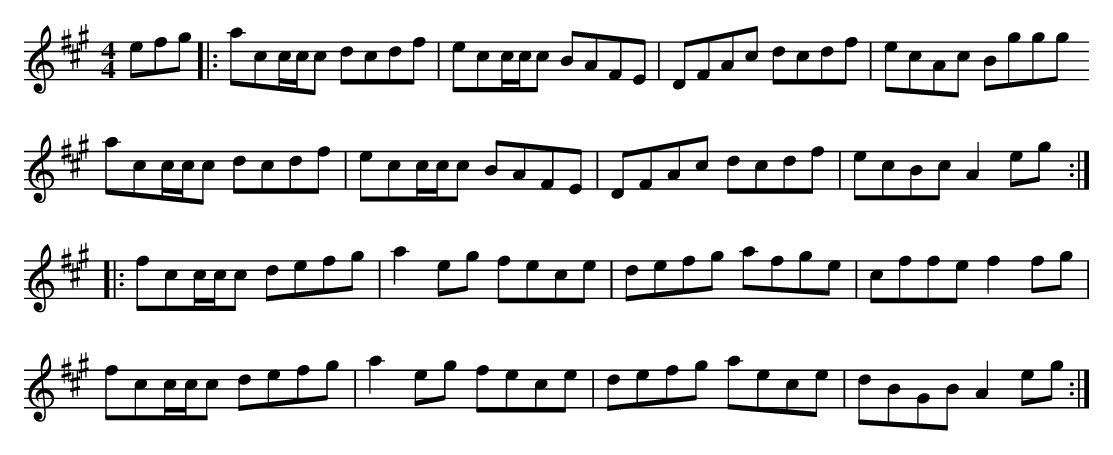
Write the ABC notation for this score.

X:1
M:4/4
K:A
efg|:acc/c/c dcdf|ecc/c/c BAFE|DFAc dcdf|ecAc Bggg
acc/c/c dcdf|ecc/c/c BAFE|DFAc dcdf|ecBc A2 eg:|
|:fcc/c/c defg|a2 eg fece|defg afge|cffe f2 fg|
fcc/c/c defg|a2 eg fece|defg aece|dBGB A2 eg:|
